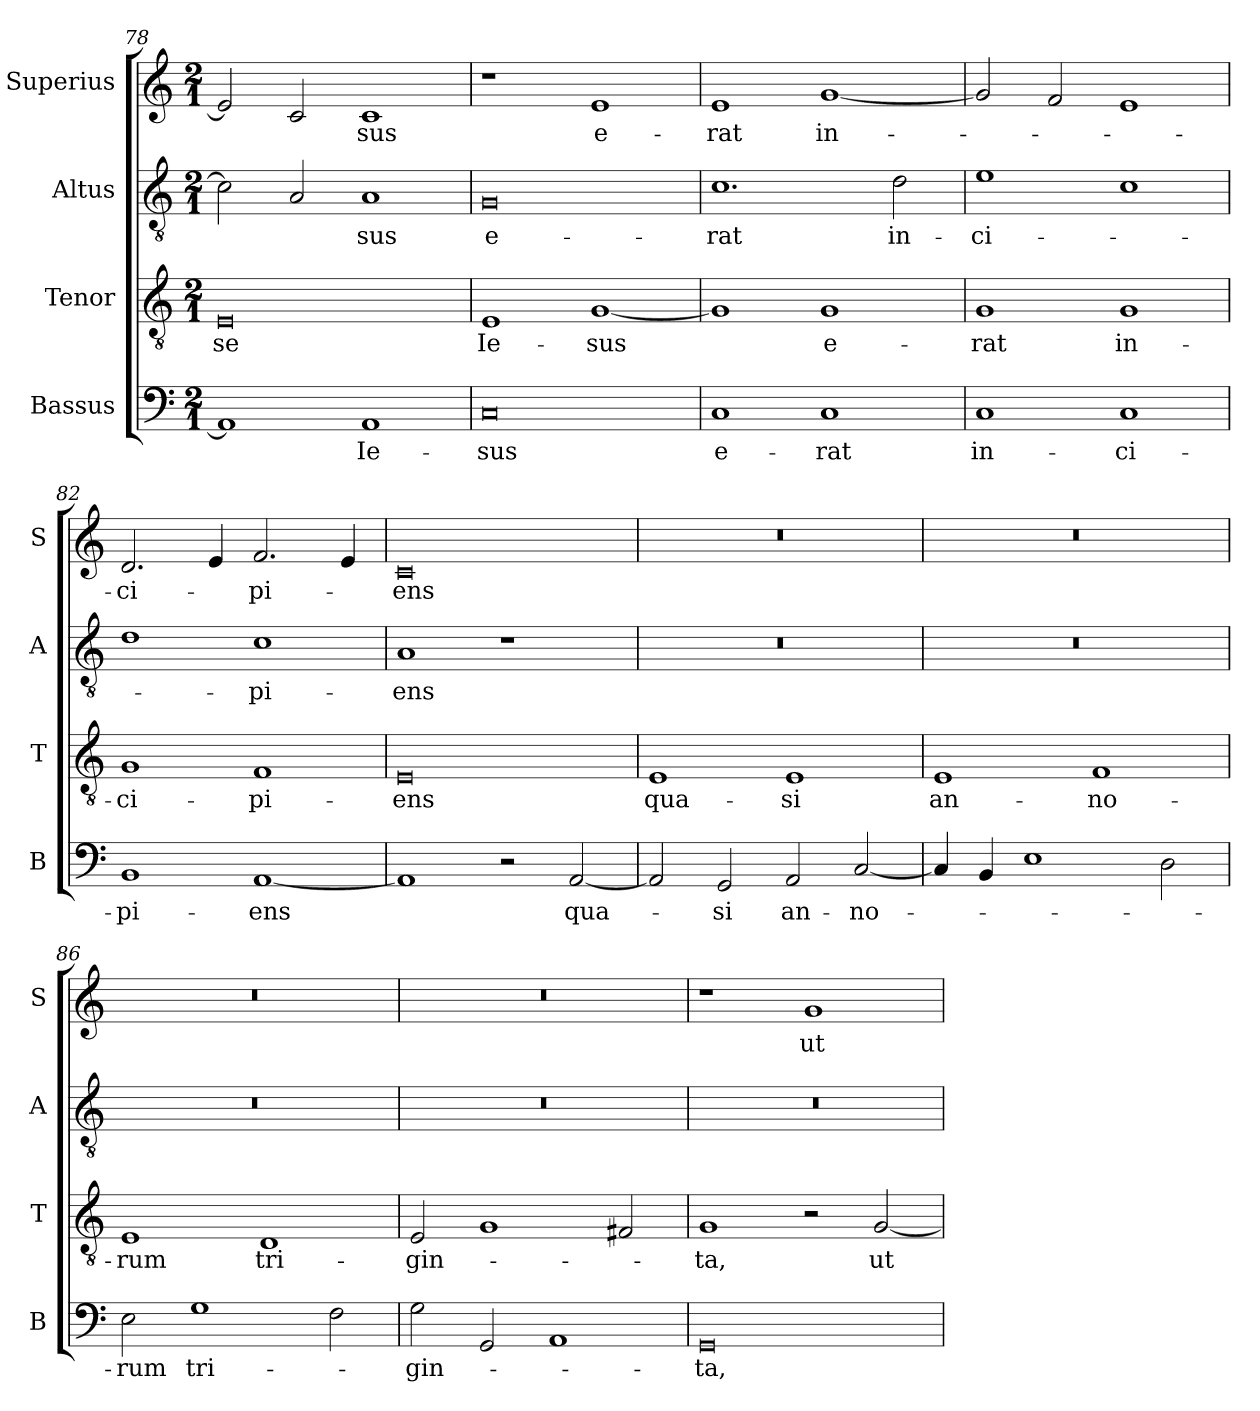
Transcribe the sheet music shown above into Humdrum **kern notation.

**kern	**text	**kern	**text	**kern	**text	**kern	**text
*part4	*part4	*part3	*part3	*part2	*part2	*part1	*part1
*staff4	*staff4	*staff3	*staff3	*staff2	*staff2	*staff1	*staff1
*I"Bassus	*	*I"Tenor	*	*I"Altus	*	*I"Superius	*
*I'B	*	*I'T	*	*I'A	*	*I'S	*
*clefF4	*	*clefGv2	*	*clefGv2	*	*clefG2	*
*k[]	*	*k[]	*	*k[]	*	*k[]	*
*M2/1	*	*M2/1	*	*M2/1	*	*M2/1	*
=78	=78	=78	=78	=78	=78	=78	=78
1AA]	.	0E	-se	2c\]	.	2e/]	.
.	.	.	.	2A/	.	2c/	.
1AA	Ie-	.	.	1A	-sus	1c	-sus
=79	=79	=79	=79	=79	=79	=79	=79
0C	-sus	1E	Ie-	0G	e-	1r	.
.	.	[1G	-sus	.	.	1e	e-
=80	=80	=80	=80	=80	=80	=80	=80
1C	e-	1G]	.	1.c	-rat	1e	-rat
1C	-rat	1G	e-	.	.	[1g	in-
.	.	.	.	2d\	in-	.	.
=81	=81	=81	=81	=81	=81	=81	=81
1C	in-	1G	-rat	1e	-ci-	2g/]	.
.	.	.	.	.	.	2f/	.
1C	-ci-	1G	in-	1c	.	1e	.
=82	=82	=82	=82	=82	=82	=82	=82
1BB	-pi-	1G	-ci-	1d	.	2.d/	-ci-
.	.	.	.	.	.	4e/	.
[1AA	-ens	1F	-pi-	1c	-pi-	2.f/	-pi-
.	.	.	.	.	.	4e/	.
=83	=83	=83	=83	=83	=83	=83	=83
1AA]	.	0E	-ens	1A	-ens	0c	-ens
2r	.	.	.	1r	.	.	.
[2AA/	qua-	.	.	.	.	.	.
=84	=84	=84	=84	=84	=84	=84	=84
2AA/]	.	1E	qua-	0r	.	0r	.
2GG/	-si	.	.	.	.	.	.
2AA/	an-	1E	-si	.	.	.	.
[2C/	-no-	.	.	.	.	.	.
=85	=85	=85	=85	=85	=85	=85	=85
4C/]	.	1E	an-	0r	.	0r	.
4BB/	.	.	.	.	.	.	.
1E	.	.	.	.	.	.	.
.	.	1F	-no-	.	.	.	.
2D\	.	.	.	.	.	.	.
=86	=86	=86	=86	=86	=86	=86	=86
2E\	-rum	1E	-rum	0r	.	0r	.
1G	tri-	.	.	.	.	.	.
.	.	1D	tri-	.	.	.	.
2F\	.	.	.	.	.	.	.
=87	=87	=87	=87	=87	=87	=87	=87
2G\	-gin-	2E/	-gin-	0r	.	0r	.
2GG/	.	1G	.	.	.	.	.
1AA	.	.	.	.	.	.	.
.	.	2F#X/	.	.	.	.	.
=88	=88	=88	=88	=88	=88	=88	=88
0GG	-ta,	1G	-ta,	0r	.	1r	.
.	.	2r	.	.	.	1g	ut
.	.	[2G/	ut	.	.	.	.
=	=	=	=	=	=	=	=
*-	*-	*-	*-	*-	*-	*-	*-
